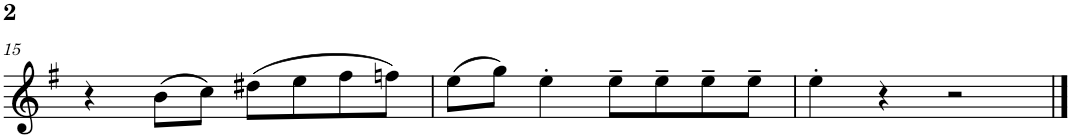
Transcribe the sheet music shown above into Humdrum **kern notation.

**kern
*part1
*staff1
*I"Bb Trumpet
*I'Bb Tpt.
!!LO:PB:g=z
*clefG2
*Trd1c2
*k[f#]
*M4/4
=15
4r
(8b\L
8cc\J)
(8dd#X\L
8ee\
8ff#\
8ffn\J)
=16
(8ee\L
8gg\J)
4ee'\
8ee~\L
8ee~\
8ee~\
8ee~\J
=17
4ee'\
4r
2r
==
*-
